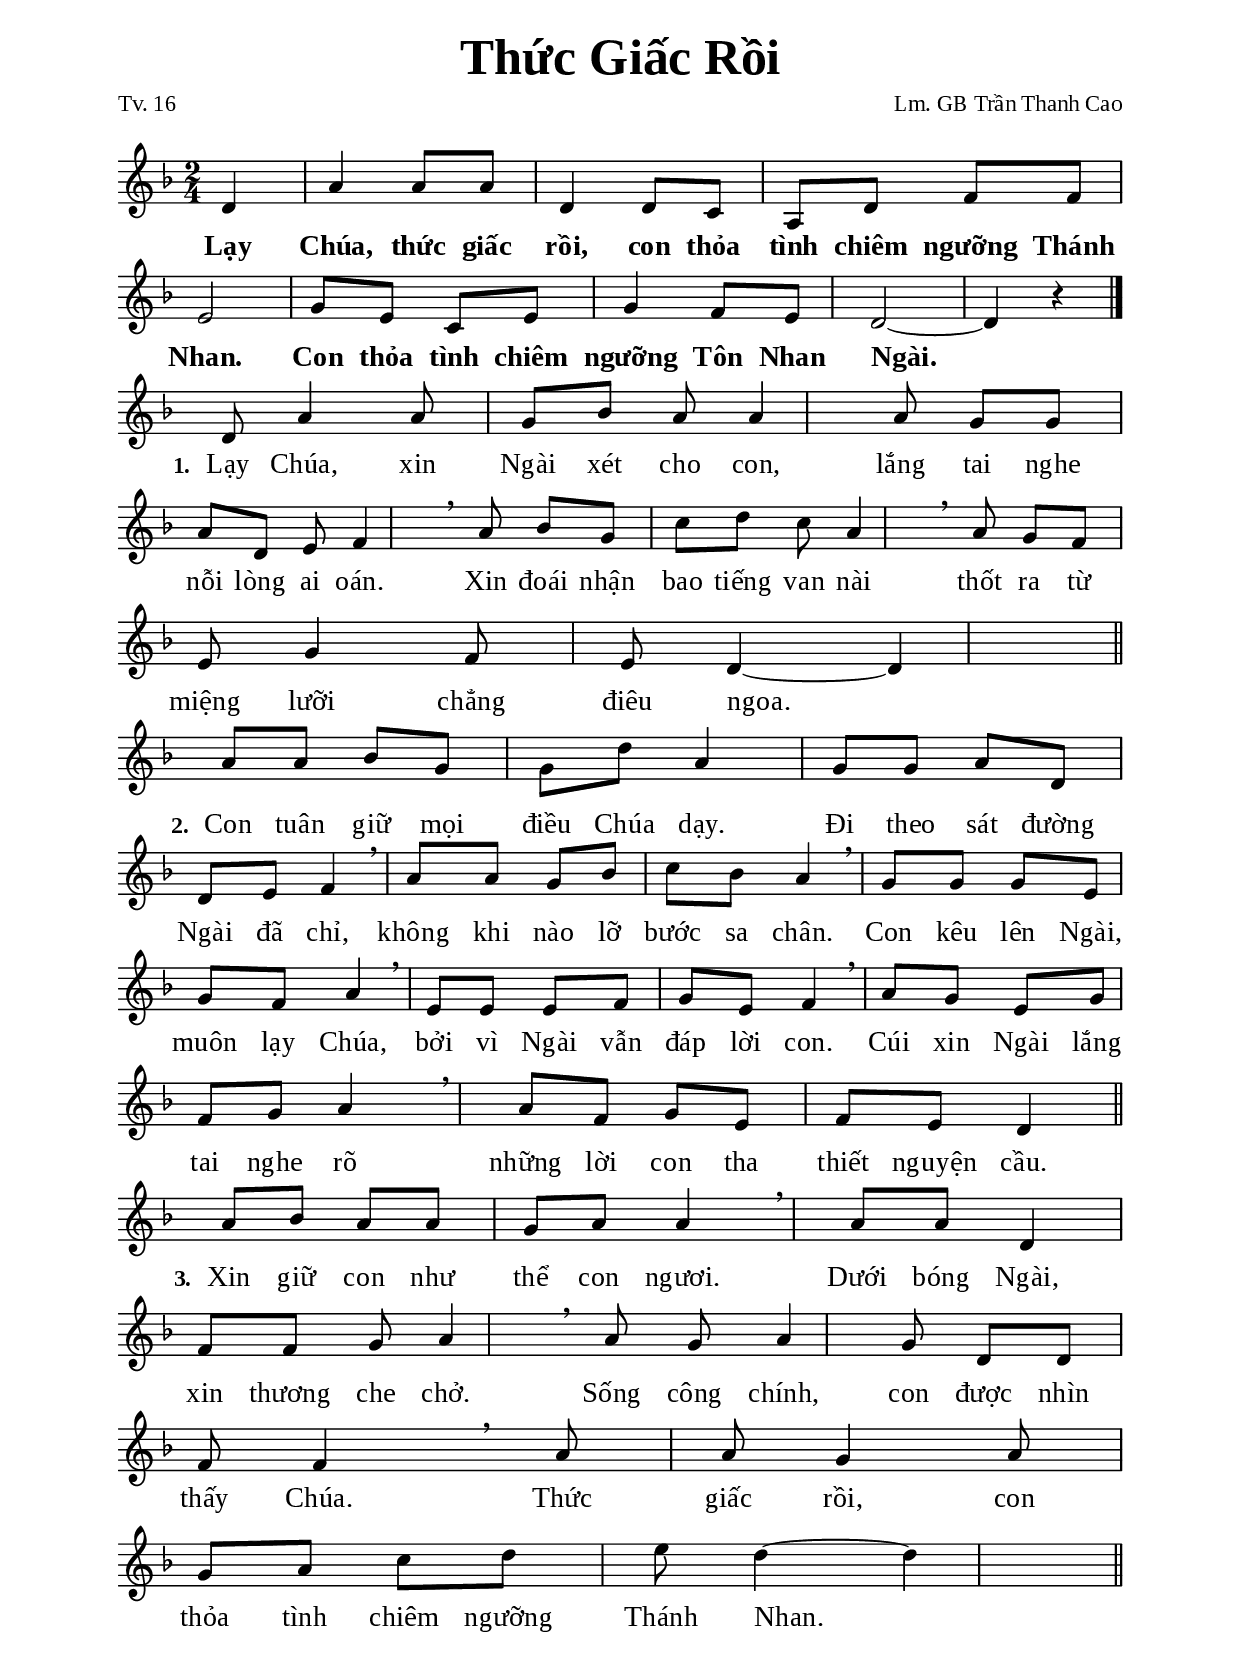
% Cài đặt chung
\version "2.22.1"
\include "english.ly"

\header {
  title = \markup { \fontsize #3 "Thức Giấc Rồi" }
  poet = "Tv. 16"
  composer = "Lm. GB Trần Thanh Cao"
  arranger = " "
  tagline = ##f
}

% Nhạc điệp khúc
nhacDiepKhuc= \relative c' {
  \partial 4 d4 |
  a' a8 a |
  d,4 d8 c |
  a d f f |
  e2 |
  g8 e c e |
  g4 f8 e |
  d2 ~ |
  d4 r \bar "|."
}

% Nhạc phiên khúc
nhacPhienKhucMot = \relative c' {
  d8 a'4 a8 g bf a a4
  a8 g g a d, e f4 \breathe
  a8 bf g c d c a4 \breathe
  a8 g f e g4
  f8 e d4 ~ d \bar "||"
  
}

nhacPhienKhucHai = \relative c'' {
  a8 a bf g g d' a4
  g8 g a d, d e f4 \breathe
  a8 a g bf c bf a4 \breathe
  g8 g g e g f a4 \breathe
  e8 e e f g e f4 \breathe
  a8 g e g f g a4 \breathe
  a8 f g e f e d4 \bar "||"
}

nhacPhienKhucBa = \relative c'' {
  a8 bf a a g a a4 \breathe
  a8 a d,4 f8 f g a4 \breathe
  a8 g a4 g8 d d f f4 \breathe
  a8 a g4 a8 g a c d e d4 ~ d \bar "||"
}

% Lời điệp khúc
loiDiepKhuc = \lyricmode {
  Lạy Chúa, thức giấc rồi,
  con thỏa tình chiêm ngưỡng Thánh Nhan.
  Con thỏa tình chiêm ngưỡng Tôn Nhan Ngài.
}

% Lời phiên khúc
loiPhienKhucMot = \lyricmode {
  \set stanza = "1. "
  Lạy Chúa, xin Ngài xét cho con,
  lắng tai nghe nỗi lòng ai oán.
  Xin đoái nhận bao tiếng van nài
  thốt ra từ miệng lưỡi chẳng điêu ngoa.
}

loiPhienKhucHai = \lyricmode {
  \set stanza = "2. "
  Con tuân giữ mọi điều Chúa dạy.
  Đi theo sát đường Ngài đã chỉ,
  không khi nào lỡ bước sa chân.
  Con kêu lên Ngài,
  muôn lạy Chúa, bởi vì Ngài vẫn đáp lời con.
  Cúi xin Ngài lắng tai nghe rõ
  những lời con tha thiết nguyện cầu.
}

loiPhienKhucBa = \lyricmode {
  \set stanza = "3. "
  Xin giữ con như thể con ngươi.
  Dưới bóng Ngài, xin thương che chở.
  Sống công chính, con được nhìn thấy Chúa.
  Thức giấc rồi, con thỏa tình chiêm ngưỡng Thánh Nhan.
}


% Dàn trang
\paper {
  #(set-paper-size "a4")
  top-margin = 15\mm
  bottom-margin = 10\mm
  left-margin = 20\mm
  right-margin = 20\mm
  indent = #0
  #(define fonts
    (make-pango-font-tree
      "Liberation Serif"
      "Liberation Serif"
      "Liberation Serif"
      (/ 20 20)))
  page-count = #1
  system-system-spacing = #'((basic-distance . 12)
                             (minimum-distance . 12)
                             (padding . 1))
  score-system-spacing = #'((basic-distance . 12)
                             (minimum-distance . 12)
                             (padding . 1))
}

% Thiết lập tông và nhịp
TongNhip = { \key f \major \time 2/4 }

\score {
  \new ChoirStaff <<
    \new Staff = diepKhuc \with {
        \consists "Merge_rests_engraver"
        %\magnifyStaff #(magstep +1)
      }
      <<
      \new Voice = beSop {
        \key f \major \time 2/4 \nhacDiepKhuc
      }
    >>
    \new Lyrics \with {
          \override VerticalAxisGroup.
            nonstaff-relatedstaff-spacing.padding = #1
          \override VerticalAxisGroup.
            nonstaff-unrelatedstaff-spacing.padding = #1
        }
        \lyricsto beSop \loiDiepKhuc
  >>
  \layout {
    \override Lyrics.LyricText.font-series = #'bold
    \override Lyrics.LyricText.font-size = #+2
    \override Lyrics.LyricSpace.minimum-distance = #1.5
    \override Score.BarNumber.break-visibility = ##(#f #f #f)
    \override Score.SpacingSpanner.uniform-stretching = ##t
  }
}

\score {
  \new ChoirStaff <<
    \new Staff = phienKhuc \with {
        %\magnifyStaff #(magstep +1)
      }
      <<
      \new Voice = beSop {
        \key f \major \time 2/4 \nhacPhienKhucMot
      }
    >>
    \new Lyrics \with {
          \override VerticalAxisGroup.
            nonstaff-relatedstaff-spacing.padding = #1.5
          \override VerticalAxisGroup.
            nonstaff-unrelatedstaff-spacing.padding = #1
        }
        \lyricsto beSop \loiPhienKhucMot
  >>
  \layout {
    \override Staff.TimeSignature.transparent = ##t
    \override Lyrics.LyricText.font-size = #+2
    \override Lyrics.LyricSpace.minimum-distance = #1.05
    \override Score.BarNumber.break-visibility = ##(#f #f #f)
    \override Score.SpacingSpanner.uniform-stretching = ##t
    \set Score.barAlways = ##t
    \set Score.defaultBarType = ""
  } 
}

\score {
  \new ChoirStaff <<
    \new Staff = phienKhuc \with {
        %\magnifyStaff #(magstep +1)
      }
      <<
      \new Voice = beSop {
        \key f \major \time 2/4 \nhacPhienKhucHai
      }
    >>
    \new Lyrics \with {
          \override VerticalAxisGroup.
            nonstaff-relatedstaff-spacing.padding = #1.5
          \override VerticalAxisGroup.
            nonstaff-unrelatedstaff-spacing.padding = #1
        }
        \lyricsto beSop \loiPhienKhucHai
  >>
  \layout {
    \override Staff.TimeSignature.transparent = ##t
    \override Lyrics.LyricText.font-size = #+2
    \override Lyrics.LyricSpace.minimum-distance = #2.2
    \override Score.BarNumber.break-visibility = ##(#f #f #f)
    \override Score.SpacingSpanner.uniform-stretching = ##t
    \set Score.barAlways = ##t
    \set Score.defaultBarType = ""
  } 
}

\score {
  \new ChoirStaff <<
    \new Staff = phienKhuc \with {
        %\magnifyStaff #(magstep +1)
      }
      <<
      \new Voice = beSop {
        \key f \major \time 2/4 \nhacPhienKhucBa
      }
    >>
    \new Lyrics \with {
          \override VerticalAxisGroup.
            nonstaff-relatedstaff-spacing.padding = #1.5
          \override VerticalAxisGroup.
            nonstaff-unrelatedstaff-spacing.padding = #1
        }
        \lyricsto beSop \loiPhienKhucBa
  >>
  \layout {
    \override Staff.TimeSignature.transparent = ##t
    \override Lyrics.LyricText.font-size = #+2
    \override Lyrics.LyricSpace.minimum-distance = #2.4
    \override Score.BarNumber.break-visibility = ##(#f #f #f)
    \override Score.SpacingSpanner.uniform-stretching = ##t
    \set Score.barAlways = ##t
    \set Score.defaultBarType = ""
  } 
}
